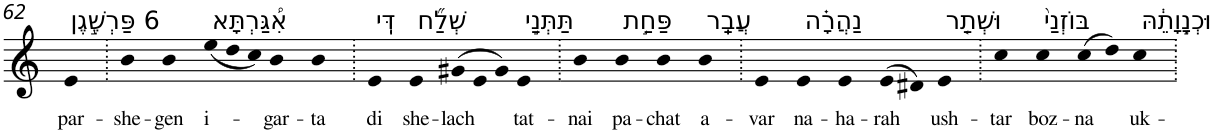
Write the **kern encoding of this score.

**kern	**text
*part1	*part1
*staff1	*staff1
*I"Piano	*
*I'Pno	*
!!LO:PB:g=z
*clefG2	*
*k[]	*
=62	=62
!LO:TX:a:t=6 פַּרְשֶׁ֣גֶן	!
!	!LO:LY:b
4e	par-
=63.	=63.
!	!LO:LY:b
4b	-she-
!	!LO:LY:b
4b	-gen
*Xtuplet	*
!LO:TX:a:t=אִ֠גַּרְתָּא	!
!	!LO:LY:b
(<12ee	i-
12dd	.
12cc)	.
!	!LO:LY:b
4b	-gar-
!	!LO:LY:b
4b	-ta
=64.	=64.
!LO:TX:a:t=דִּֽי	!
!	!LO:LY:b
4e	di
!LO:TX:a:t=שְׁלַ֞ח	!
!	!LO:LY:b
4e	she-
!	!LO:LY:b
(>12g#X	-lach
12e	.
12g#)	.
!LO:TX:a:t=תַּתְּנַ֣י	!
!	!LO:LY:b
4e	tat-
=65.	=65.
!	!LO:LY:b
4b	-nai
!LO:TX:a:t=פַּחַ֣ת	!
!	!LO:LY:b
4b	pa-
!	!LO:LY:b
4b	-chat
!LO:TX:a:t=עֲבַֽר	!
!	!LO:LY:b
4b	a-
=66.	=66.
!	!LO:LY:b
4e	-var
!LO:TX:a:t=נַהֲרָ֗ה	!
!	!LO:LY:b
4e	na-
!	!LO:LY:b
4e	-ha-
!	!LO:LY:b
(>8e	-rah
8d#X)	.
!LO:TX:a:t=וּשְׁתַ֤ר	!
!	!LO:LY:b
4e	ush-
=67.	=67.
!	!LO:LY:b
4cc	-tar
!LO:TX:a:t=בּוֹזְנַי֙	!
!	!LO:LY:b
4cc	boz-
!	!LO:LY:b
(>8cc	-na
8dd)	.
!LO:TX:a:t=וּכְנָ֣וָתֵ֔הּ	!
!	!LO:LY:b
4cc	uk-
=.	=.
*-	*-
